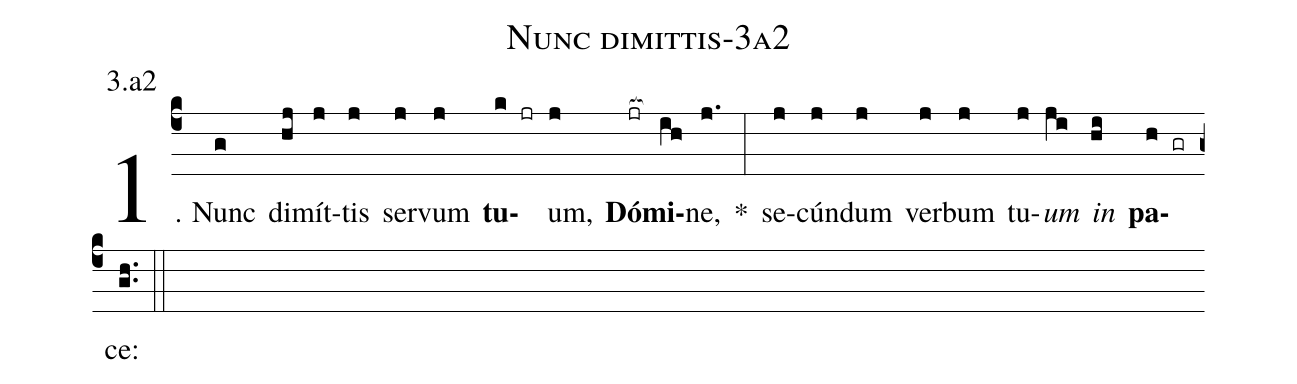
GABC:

name: Nunc dimittis-3a2;
annotation: 3.a2;
%%
(c4)1. Nunc(g) di(hj)mít(j)tis(j) ser(j)vum(j) <b>tu</b>(k jr)um,(j) <b>Dó</b>(jr[ocb:1{])<b>mi</b>(ih[ocb:0}])ne,(j.) *(:) se(j)cún(j)dum(j) ver(j)bum(j) tu(j)<i>um</i>(ji) <i>in</i>(hi) <b>pa</b>(h gr)ce:(gh..) (::)
